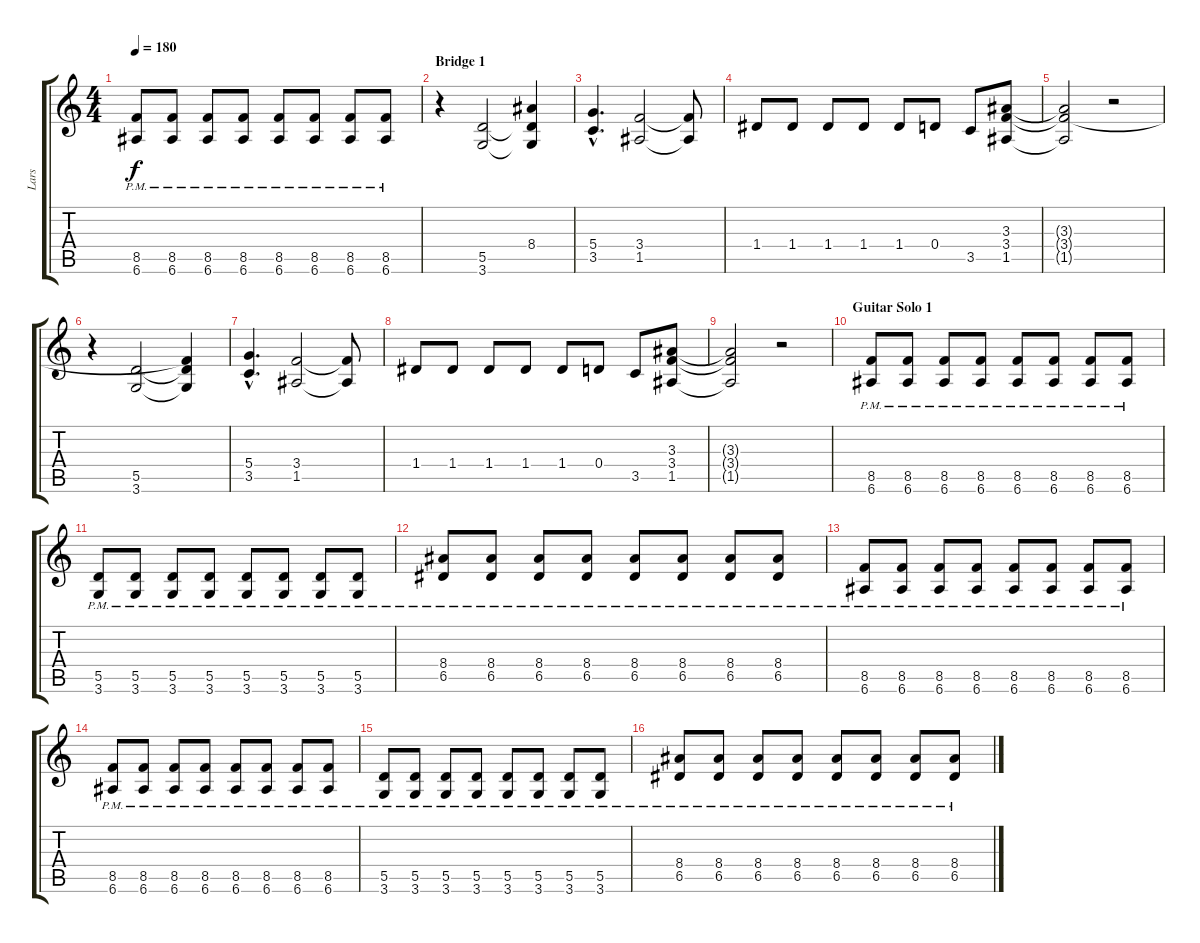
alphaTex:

\track ("Lars" "Lars") {instrument distortionguitar}
\staff {score tabs}
\tuning (E4 B3 G3 D3 A2 E2) {hide}
\ts (4 4)
\tempo 180
\clef g2
\ks c
(8.5{pm} 6.6{pm}).8{dy f} (8.5{pm} 6.6{pm}).8 (8.5{pm} 6.6{pm}).8 (8.5{pm} 6.6{pm}).8 (8.5{pm} 6.6{pm}).8 (8.5{pm} 6.6{pm}).8 (8.5{pm} 6.6{pm}).8 (8.5{pm} 6.6{pm}).8 |
\section ("" "Bridge 1")
r.4 (5.5 3.6).2 (8.4{t} 5.5{t} 3.6{t}).4 |
(5.4{hac} 3.5{hac}).4{d} (3.4 1.5).2 (3.4{t} 1.5{t}).8 |
1.4.8 1.4.8 1.4.8 1.4.8 1.4.8 0.4.8 3.5.8 (3.3 3.4 1.5).8 |
(3.3{t} 3.4{t} 1.5{t}).2 r.2 |
r.4 (5.5 3.6).2 (3.4{t} 5.5{t} 3.6{t}).4 |
(5.4{hac} 3.5{hac}).4{d} (3.4 1.5).2 (3.4{t} 1.5{t}).8 |
1.4.8 1.4.8 1.4.8 1.4.8 1.4.8 0.4.8 3.5.8 (3.3 3.4 1.5).8 |
(3.3{t} 3.4{t} 1.5{t}).2 r.2 |
\section ("" "Guitar Solo 1")
(8.5{pm} 6.6{pm}).8 (8.5{pm} 6.6{pm}).8 (8.5{pm} 6.6{pm}).8 (8.5{pm} 6.6{pm}).8 (8.5{pm} 6.6{pm}).8 (8.5{pm} 6.6{pm}).8 (8.5{pm} 6.6{pm}).8 (8.5{pm} 6.6{pm}).8 |
(5.5{pm} 3.6{pm}).8 (5.5{pm} 3.6{pm}).8 (5.5{pm} 3.6{pm}).8 (5.5{pm} 3.6{pm}).8 (5.5{pm} 3.6{pm}).8 (5.5{pm} 3.6{pm}).8 (5.5{pm} 3.6{pm}).8 (5.5{pm} 3.6{pm}).8 |
(8.4{pm} 6.5{pm}).8 (8.4{pm} 6.5{pm}).8 (8.4{pm} 6.5{pm}).8 (8.4{pm} 6.5{pm}).8 (8.4{pm} 6.5{pm}).8 (8.4{pm} 6.5{pm}).8 (8.4{pm} 6.5{pm}).8 (8.4{pm} 6.5{pm}).8 |
(8.5{pm} 6.6{pm}).8 (8.5{pm} 6.6{pm}).8 (8.5{pm} 6.6{pm}).8 (8.5{pm} 6.6{pm}).8 (8.5{pm} 6.6{pm}).8 (8.5{pm} 6.6{pm}).8 (8.5{pm} 6.6{pm}).8 (8.5{pm} 6.6{pm}).8 |
(8.5{pm} 6.6{pm}).8 (8.5{pm} 6.6{pm}).8 (8.5{pm} 6.6{pm}).8 (8.5{pm} 6.6{pm}).8 (8.5{pm} 6.6{pm}).8 (8.5{pm} 6.6{pm}).8 (8.5{pm} 6.6{pm}).8 (8.5{pm} 6.6{pm}).8 |
(5.5{pm} 3.6{pm}).8 (5.5{pm} 3.6{pm}).8 (5.5{pm} 3.6{pm}).8 (5.5{pm} 3.6{pm}).8 (5.5{pm} 3.6{pm}).8 (5.5{pm} 3.6{pm}).8 (5.5{pm} 3.6{pm}).8 (5.5{pm} 3.6{pm}).8 |
(8.4{pm} 6.5{pm}).8 (8.4{pm} 6.5{pm}).8 (8.4{pm} 6.5{pm}).8 (8.4{pm} 6.5{pm}).8 (8.4{pm} 6.5{pm}).8 (8.4{pm} 6.5{pm}).8 (8.4{pm} 6.5{pm}).8 (8.4{pm} 6.5{pm}).8
